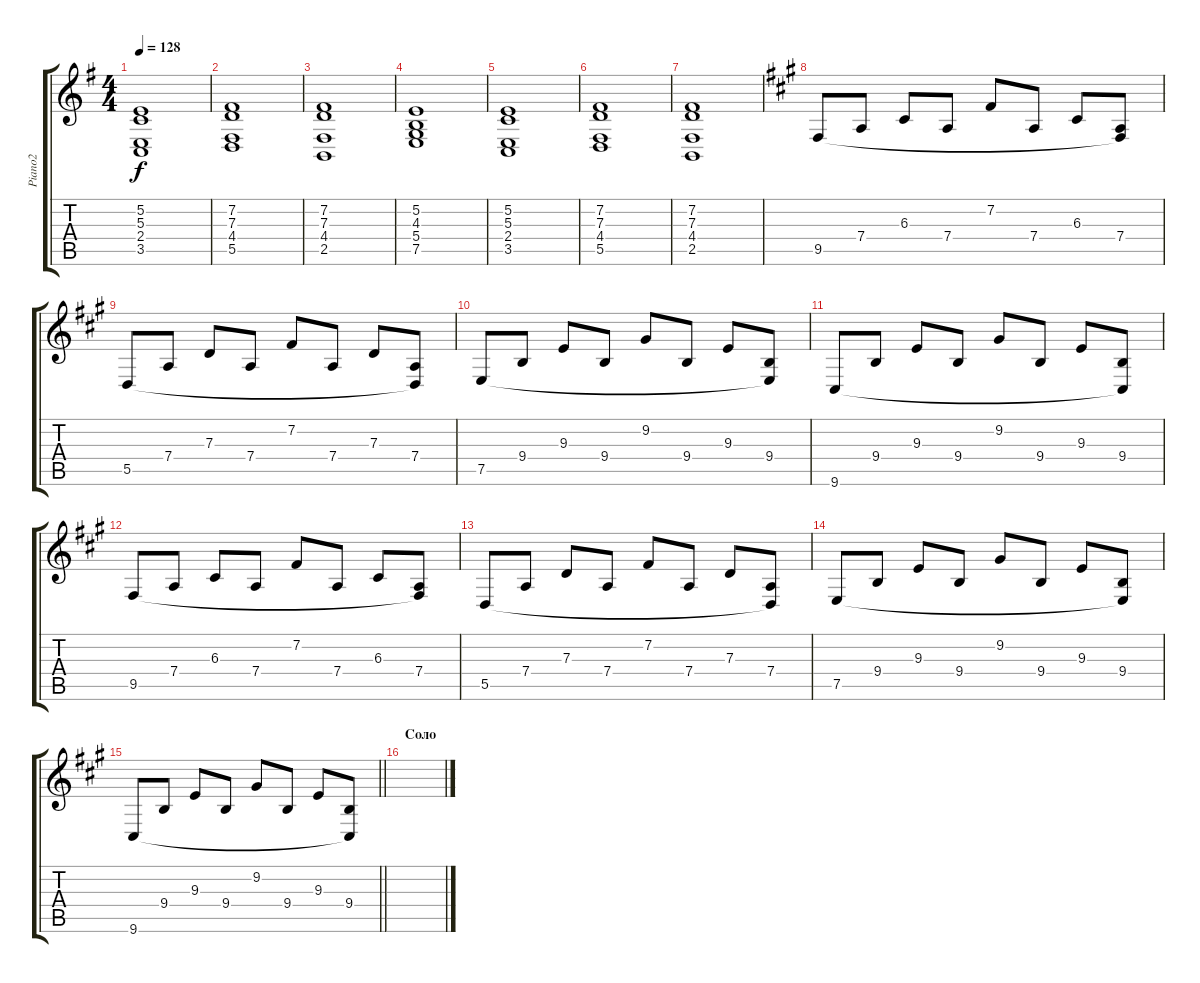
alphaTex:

\track ("Piano2" "Piano2") {instrument acousticgrandpiano}
\staff {score tabs}
\tuning (E4 B3 G3 D3 A2 E2) {hide}
\ts (4 4)
\tempo 128
\clef g2
\ks eminor
(5.2 5.3 2.4 3.5).1{dy f} |
(7.2 7.3 4.4 5.5).1 |
(7.2 7.3 4.4 2.5).1 |
(5.2 4.3 5.4 7.5).1 |
(5.2 5.3 2.4 3.5).1 |
(7.2 7.3 4.4 5.5).1 |
(7.2 7.3 4.4 2.5).1 |
\ks f#minor
9.5.8{volume 14} 7.4.8 6.3.8 7.4.8 7.2.8 7.4.8 6.3.8 (7.4 9.5{t}).8 |
5.5.8 7.4.8 7.3.8 7.4.8 7.2.8 7.4.8 7.3.8 (7.4 5.5{t}).8 |
7.5.8 9.4.8 9.3.8 9.4.8 9.2.8 9.4.8 9.3.8 (9.4 7.5{t}).8 |
9.6.8 9.4.8 9.3.8 9.4.8 9.2.8 9.4.8 9.3.8 (9.4 9.6{t}).8 |
9.5.8 7.4.8 6.3.8 7.4.8 7.2.8 7.4.8 6.3.8 (7.4 9.5{t}).8 |
5.5.8 7.4.8 7.3.8 7.4.8 7.2.8 7.4.8 7.3.8 (7.4 5.5{t}).8 |
7.5.8 9.4.8 9.3.8 9.4.8 9.2.8 9.4.8 9.3.8 (9.4 7.5{t}).8 |
\barLineRight lightlight
9.6.8 9.4.8 9.3.8 9.4.8 9.2.8 9.4.8 9.3.8 (9.4 9.6{t}).8 |
\section ("" "Соло")
